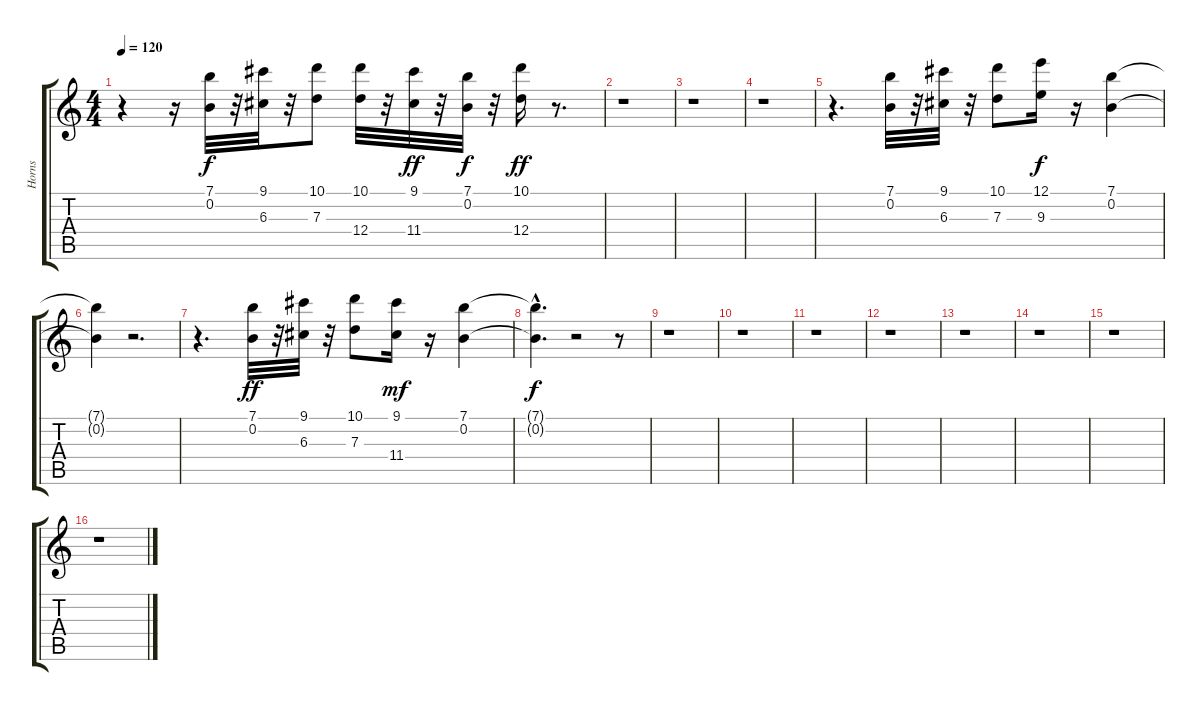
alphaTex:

\track ("Horns" "Horns") {instrument synthbass1}
\staff {score tabs}
\tuning (E4 B3 G3 D3 A2 E2) {hide}
\ts (4 4)
\tempo 120
\clef g2
\ks c
r.4{dy ff} r.16 (7.1 0.2).32{dy f} r.32 (9.1 6.3).32 r.32 (10.1 7.3).8 (10.1 12.4).32 r.32 (9.1 11.4).32{dy ff} r.32 (7.1 0.2).32{dy f} r.32 (10.1 12.4).16{dy ff} r.8{d} |
r.1 |
r.1 |
r.1 |
r.4{d} (7.1 0.2).32 r.32 (9.1 6.3).32 r.32 (10.1 7.3).8 (12.1 9.3).16{dy f} r.16 (7.1 0.2).4 |
(7.1{t} 0.2{t}).4 r.2{d} |
r.4{d} (7.1 0.2).32{dy ff} r.32 (9.1 6.3).32 r.32 (10.1 7.3).8 (9.1 11.4).16{dy mf} r.16 (7.1 0.2).4 |
(7.1{hac t} 0.2{hac t}).4{d dy f} r.2 r.8 |
r.1 |
r.1 |
r.1 |
r.1 |
r.1 |
r.1 |
r.1 |
r.1
